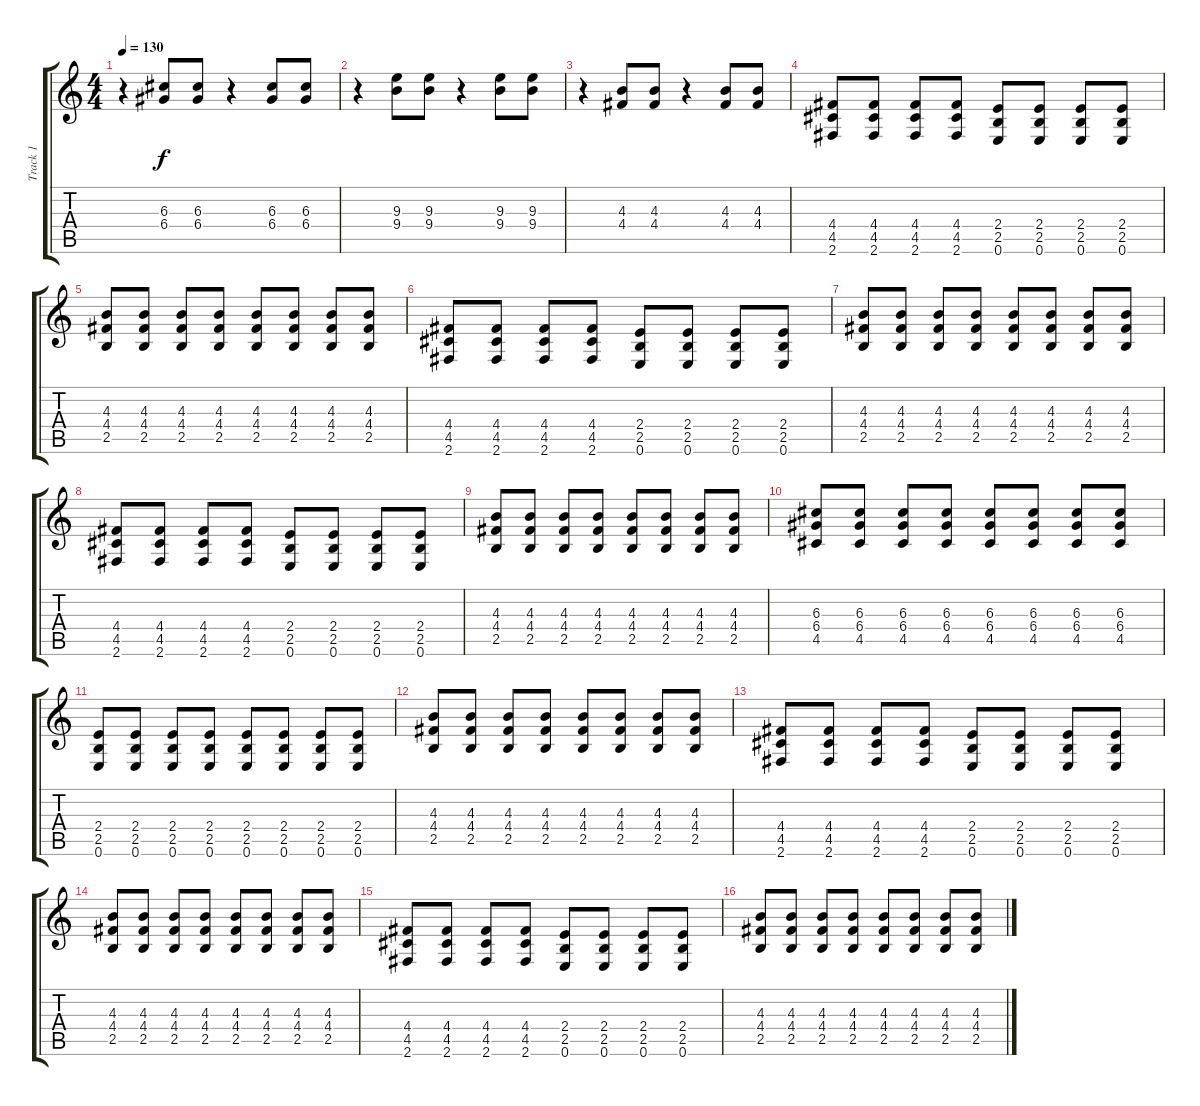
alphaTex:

\track ("Track 1" "Track 1") {instrument overdrivenguitar}
\staff {score tabs}
\tuning (E4 B3 G3 D3 A2 E2) {hide}
\ts (4 4)
\tempo 130
\clef g2
\ks c
r.4{dy f} (6.3 6.4).8 (6.3 6.4).8 r.4 (6.3 6.4).8 (6.3 6.4).8 |
r.4 (9.3 9.4).8 (9.3 9.4).8 r.4 (9.3 9.4).8 (9.3 9.4).8 |
r.4 (4.3 4.4).8 (4.3 4.4).8 r.4 (4.3 4.4).8 (4.3 4.4).8 |
(4.4 4.5 2.6).8 (4.4 4.5 2.6).8 (4.4 4.5 2.6).8 (4.4 4.5 2.6).8 (2.4 2.5 0.6).8 (2.4 2.5 0.6).8 (2.4 2.5 0.6).8 (2.4 2.5 0.6).8 |
(4.3 4.4 2.5).8 (4.3 4.4 2.5).8 (4.3 4.4 2.5).8 (4.3 4.4 2.5).8 (4.3 4.4 2.5).8 (4.3 4.4 2.5).8 (4.3 4.4 2.5).8 (4.3 4.4 2.5).8 |
(4.4 4.5 2.6).8 (4.4 4.5 2.6).8 (4.4 4.5 2.6).8 (4.4 4.5 2.6).8 (2.4 2.5 0.6).8 (2.4 2.5 0.6).8 (2.4 2.5 0.6).8 (2.4 2.5 0.6).8 |
(4.3 4.4 2.5).8 (4.3 4.4 2.5).8 (4.3 4.4 2.5).8 (4.3 4.4 2.5).8 (4.3 4.4 2.5).8 (4.3 4.4 2.5).8 (4.3 4.4 2.5).8 (4.3 4.4 2.5).8 |
(4.4 4.5 2.6).8 (4.4 4.5 2.6).8 (4.4 4.5 2.6).8 (4.4 4.5 2.6).8 (2.4 2.5 0.6).8 (2.4 2.5 0.6).8 (2.4 2.5 0.6).8 (2.4 2.5 0.6).8 |
(4.3 4.4 2.5).8 (4.3 4.4 2.5).8 (4.3 4.4 2.5).8 (4.3 4.4 2.5).8 (4.3 4.4 2.5).8 (4.3 4.4 2.5).8 (4.3 4.4 2.5).8 (4.3 4.4 2.5).8 |
(6.3 6.4 4.5).8 (6.3 6.4 4.5).8 (6.3 6.4 4.5).8 (6.3 6.4 4.5).8 (6.3 6.4 4.5).8 (6.3 6.4 4.5).8 (6.3 6.4 4.5).8 (6.3 6.4 4.5).8 |
(2.4 2.5 0.6).8 (2.4 2.5 0.6).8 (2.4 2.5 0.6).8 (2.4 2.5 0.6).8 (2.4 2.5 0.6).8 (2.4 2.5 0.6).8 (2.4 2.5 0.6).8 (2.4 2.5 0.6).8 |
(4.3 4.4 2.5).8 (4.3 4.4 2.5).8 (4.3 4.4 2.5).8 (4.3 4.4 2.5).8 (4.3 4.4 2.5).8 (4.3 4.4 2.5).8 (4.3 4.4 2.5).8 (4.3 4.4 2.5).8 |
(4.4 4.5 2.6).8 (4.4 4.5 2.6).8 (4.4 4.5 2.6).8 (4.4 4.5 2.6).8 (2.4 2.5 0.6).8 (2.4 2.5 0.6).8 (2.4 2.5 0.6).8 (2.4 2.5 0.6).8 |
(4.3 4.4 2.5).8 (4.3 4.4 2.5).8 (4.3 4.4 2.5).8 (4.3 4.4 2.5).8 (4.3 4.4 2.5).8 (4.3 4.4 2.5).8 (4.3 4.4 2.5).8 (4.3 4.4 2.5).8 |
(4.4 4.5 2.6).8 (4.4 4.5 2.6).8 (4.4 4.5 2.6).8 (4.4 4.5 2.6).8 (2.4 2.5 0.6).8 (2.4 2.5 0.6).8 (2.4 2.5 0.6).8 (2.4 2.5 0.6).8 |
(4.3 4.4 2.5).8 (4.3 4.4 2.5).8 (4.3 4.4 2.5).8 (4.3 4.4 2.5).8 (4.3 4.4 2.5).8 (4.3 4.4 2.5).8 (4.3 4.4 2.5).8 (4.3 4.4 2.5).8
